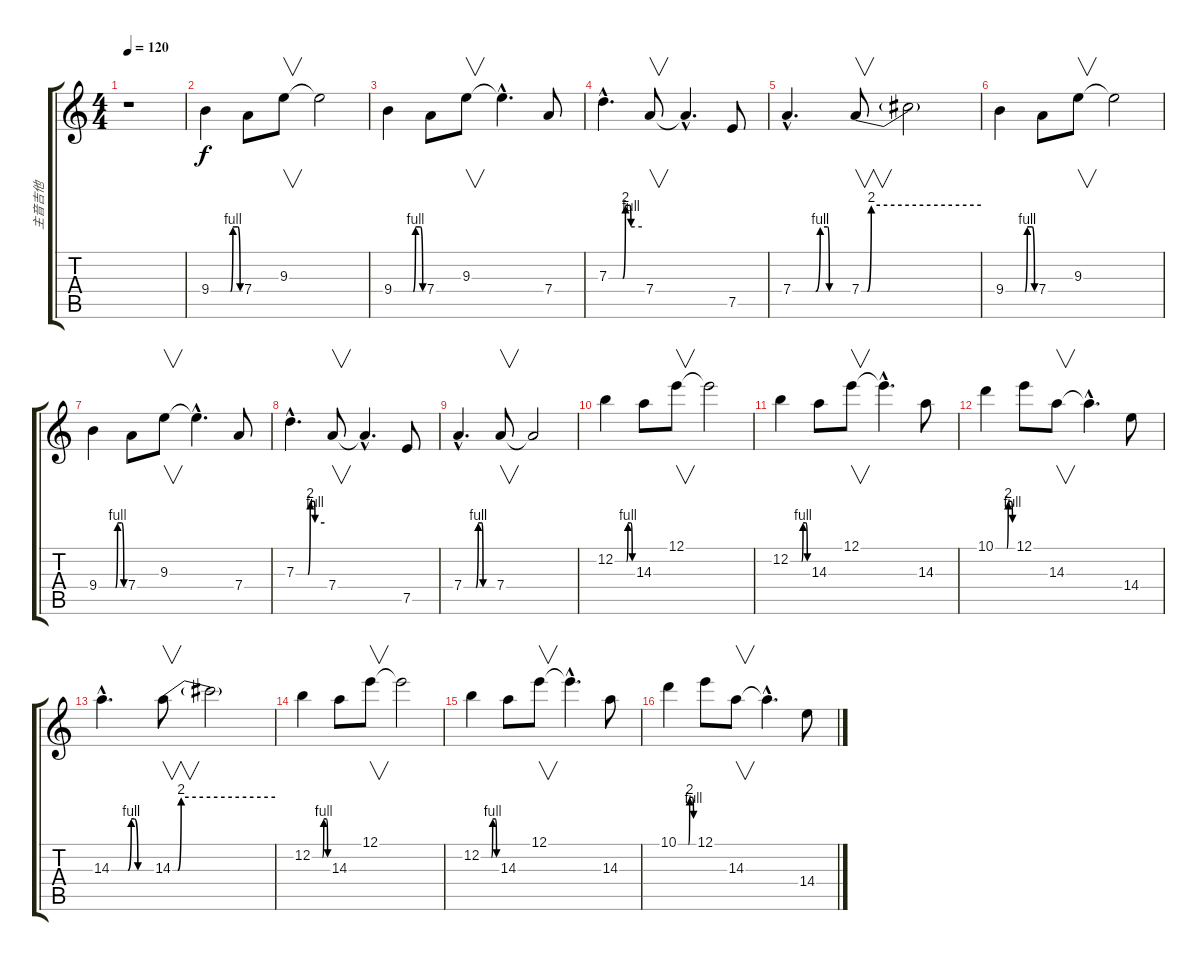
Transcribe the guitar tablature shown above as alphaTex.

\track ("主音吉他" "主音吉他") {instrument overdrivenguitar}
\staff {score tabs}
\tuning (E4 B3 G3 D3 A2 E2) {hide}
\ts (4 4)
\tempo 120
\clef g2
\ks c
r.1{dy f instrument overdrivenguitar} |
9.4{be (custom 0 0 40 0 45 4 55 4 60 0)}.4 7.4.8 9.3.8{v} 9.3{t}.2 |
9.4{be (custom 0 0 40 0 45 4 55 4 60 0)}.4 7.4.8 9.3.8{v} 9.3{hac t}.4{d} 7.4.8 |
7.3{be (custom 0 0 25 0 30 8 38 8 40 4 60 4) hac}.4{d} 7.4.8{v} 7.4{hac t}.4{d} 7.5.8 |
7.4{be (custom 0 0 25 0 30 4 38 4 40 0 60 0) hac}.4{d} 7.4{be (custom 0 0 3 0 5 8 60 8)}.8{v} 7.4{t}.2 |
9.4{be (custom 0 0 40 0 45 4 55 4 60 0)}.4 7.4.8 9.3.8{v} 9.3{t}.2 |
9.4{be (custom 0 0 40 0 45 4 55 4 60 0)}.4 7.4.8 9.3.8{v} 9.3{hac t}.4{d} 7.4.8 |
7.3{be (custom 0 0 25 0 30 8 38 8 40 4 60 4) hac}.4{d} 7.4.8{v} 7.4{hac t}.4{d} 7.5.8 |
7.4{be (custom 0 0 25 0 30 4 38 4 40 0 60 0) hac}.4{d} 7.4.8{v} 7.4{t}.2 |
12.2{be (custom 0 0 40 0 45 4 55 4 60 0)}.4{volume 14} 14.3.8 12.1.8{v} 12.1{t}.2 |
12.2{be (custom 0 0 40 0 45 4 55 4 60 0)}.4 14.3.8 12.1.8{v} 12.1{hac t}.4{d} 14.3.8 |
10.1{be (custom 0 0 40 0 45 8 55 8 60 4)}.4 12.1.8 14.3.8{v} 14.3{hac t}.4{d} 14.4.8 |
14.3{be (custom 0 0 25 0 30 4 35 4 40 0 60 0) hac}.4{d} 14.3{be (custom 0 0 3 0 5 8 60 8)}.8{v} 14.3{t}.2 |
12.2{be (custom 0 0 40 0 45 4 55 4 60 0)}.4 14.3.8 12.1.8{v} 12.1{t}.2 |
12.2{be (custom 0 0 40 0 45 4 55 4 60 0)}.4 14.3.8 12.1.8{v} 12.1{hac t}.4{d} 14.3.8 |
10.1{be (custom 0 0 40 0 45 8 55 8 60 4)}.4 12.1.8 14.3.8{v} 14.3{hac t}.4{d} 14.4.8
